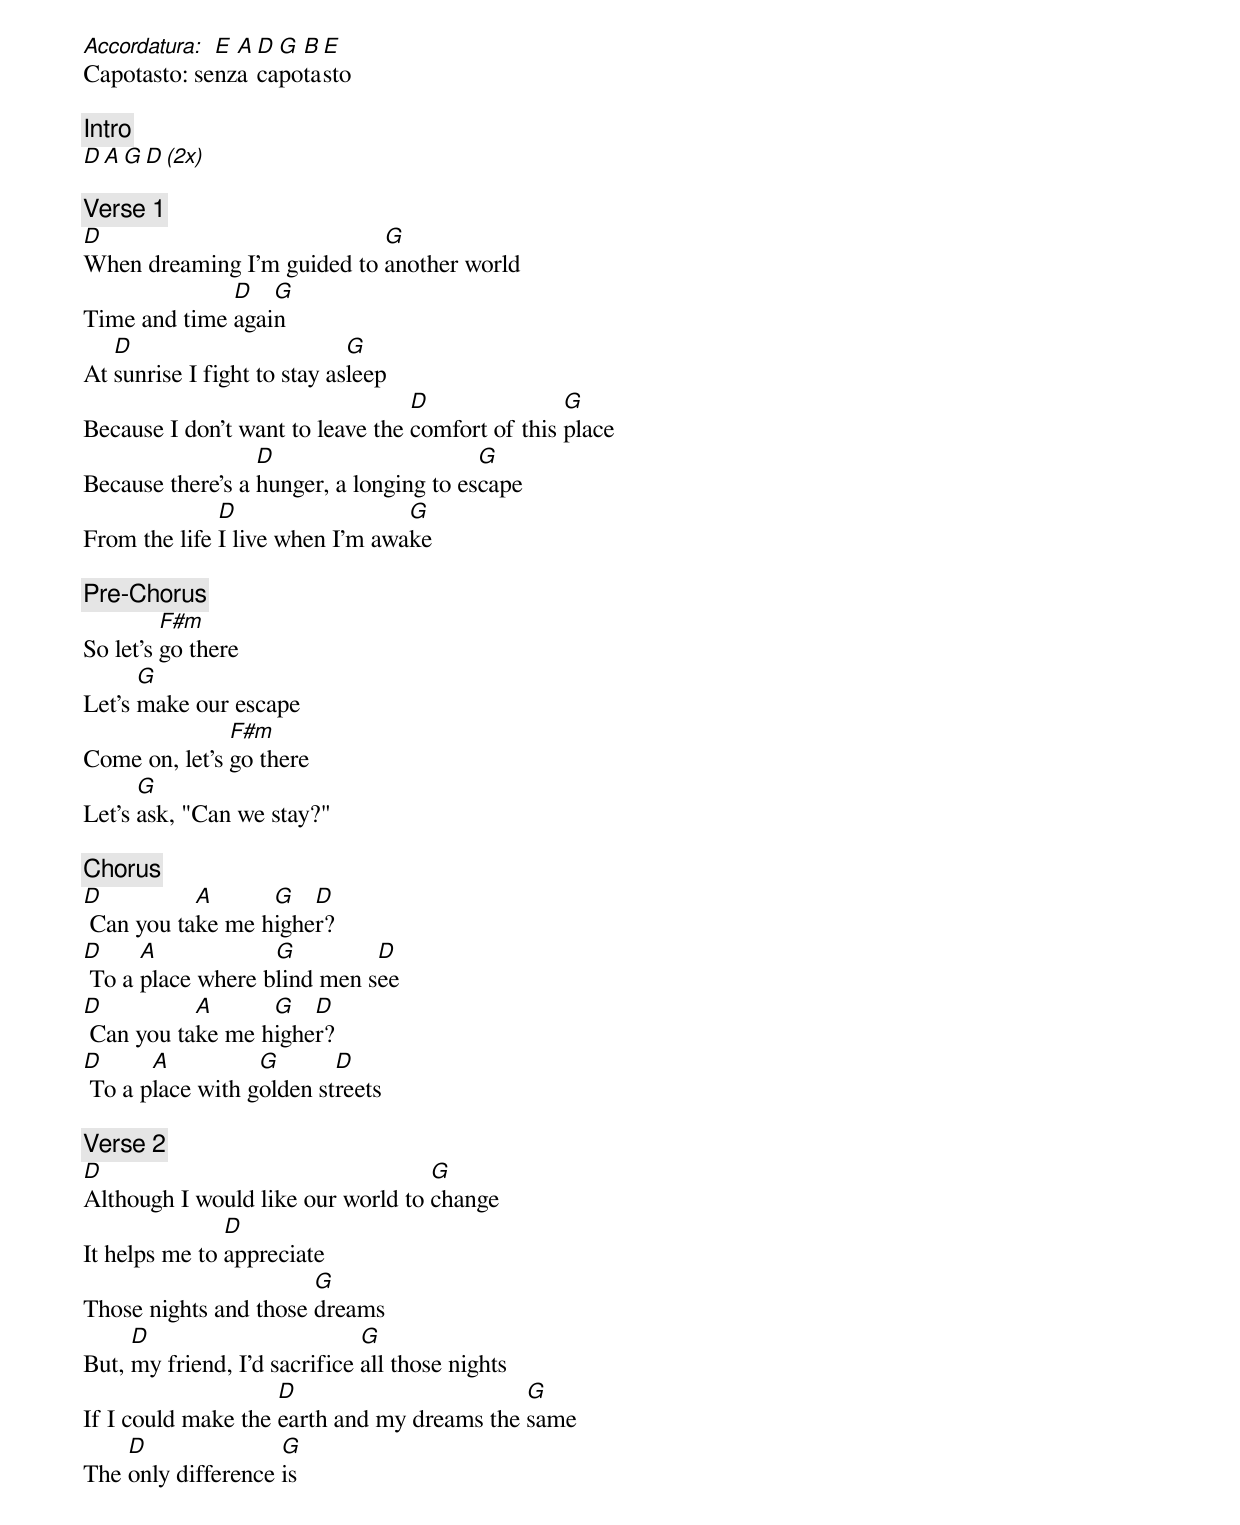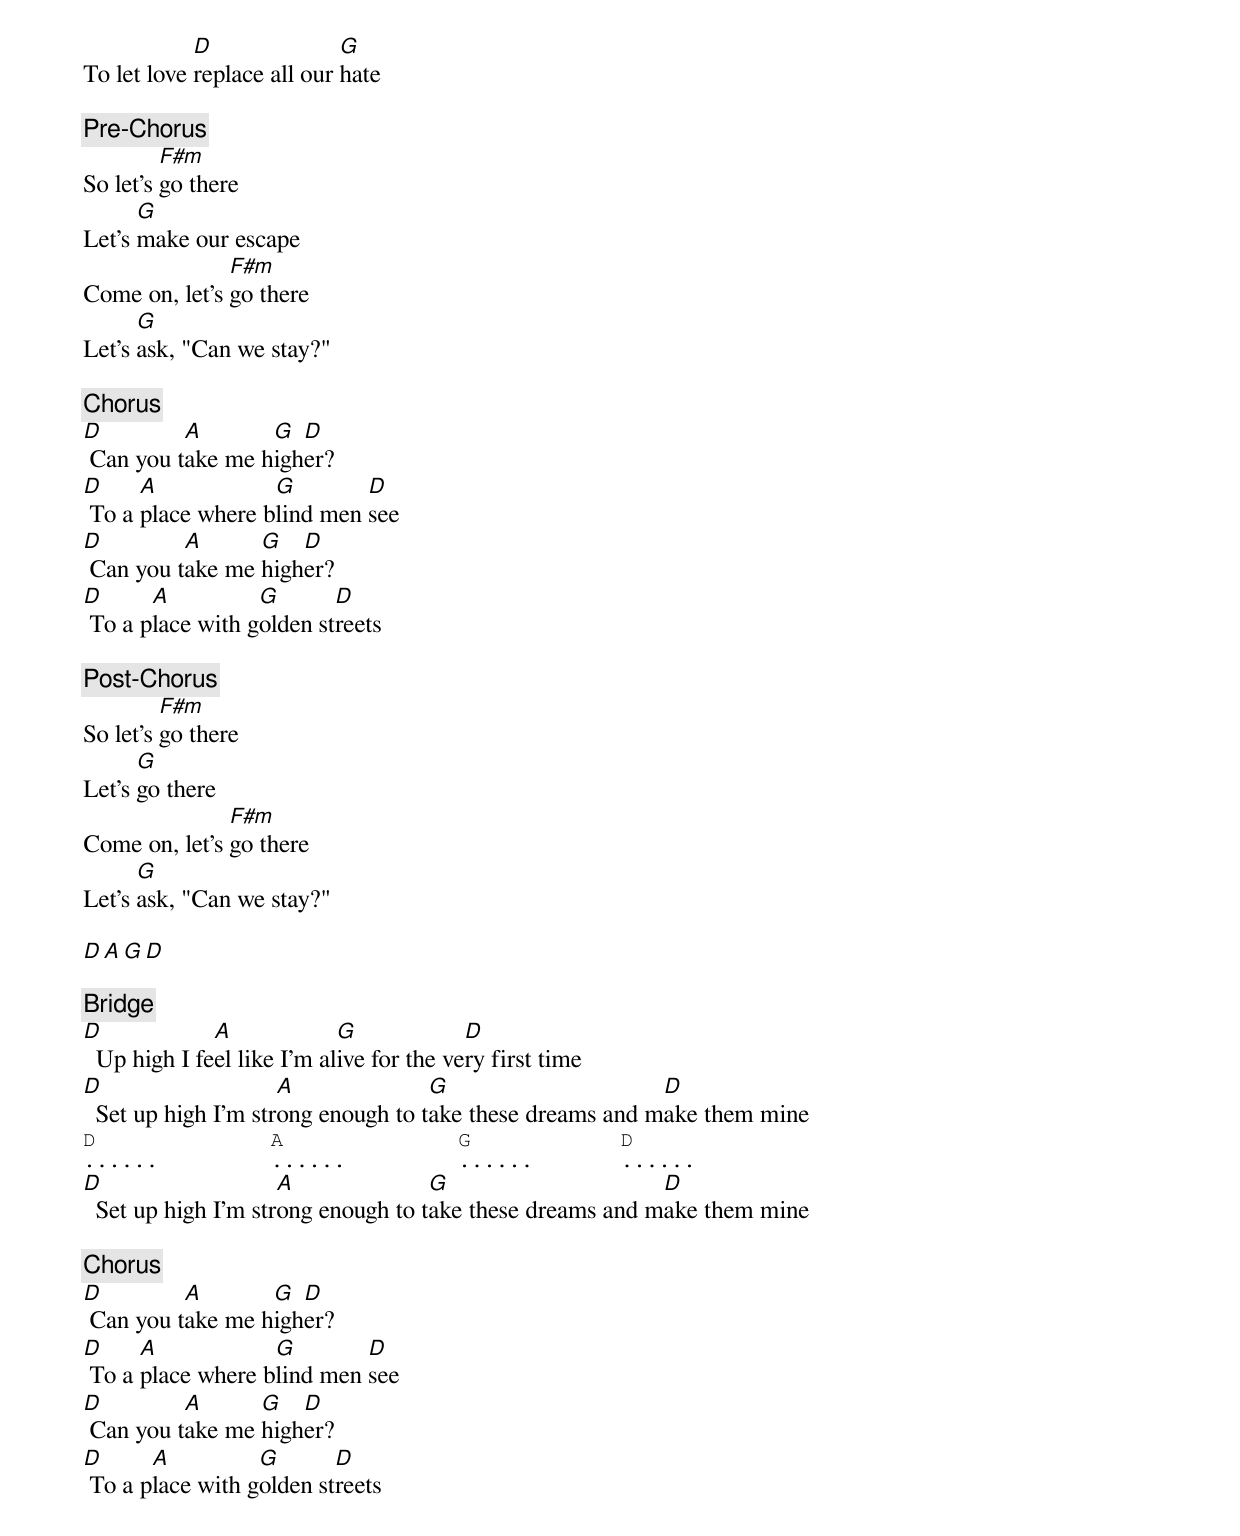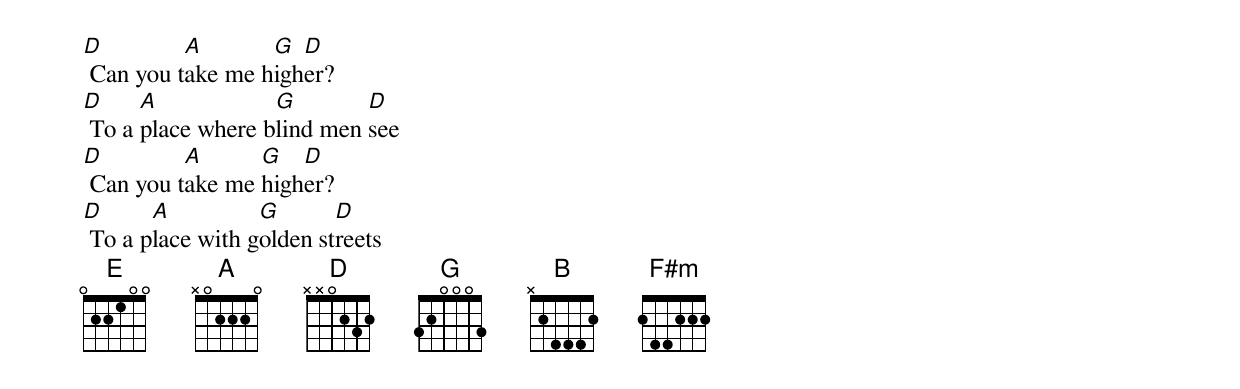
Accordatura: E A D G B E
Capotasto: senza capotasto

[Intro]
D  A  G  D  (2x)

[Verse 1]
D                           G
When dreaming I'm guided to another world
              D   G
Time and time again
   D                         G
At sunrise I fight to stay asleep
                                  D               G
Because I don't want to leave the comfort of this place
                  D                      G
Because there's a hunger, a longing to escape
              D                  G
From the life I live when I'm awake

[Pre-Chorus]
         F#m
So let's go there
      G
Let's make our escape
               F#m
Come on, let's go there
      G
Let's ask, "Can we stay?"

[Chorus]
D          A      G   D
 Can you take me higher?
D     A            G         D
 To a place where blind men see
D          A      G   D
 Can you take me higher?
D      A          G       D
 To a place with golden streets

[Verse 2]
D                                  G
Although I would like our world to change
               D
It helps me to appreciate
                       G
Those nights and those dreams
     D                        G
But, my friend, I'd sacrifice all those nights
                    D                       G
If I could make the earth and my dreams the same
    D               G
The only difference is
            D               G
To let love replace all our hate

[Pre-Chorus]
         F#m
So let's go there
      G
Let's make our escape
               F#m
Come on, let's go there
      G
Let's ask, "Can we stay?"

[Chorus]
D         A       G  D
 Can you take me higher?
D     A            G        D
 To a place where blind men see
D         A      G   D
 Can you take me higher?
D      A          G       D
 To a place with golden streets

[Post-Chorus]
         F#m
So let's go there
      G
Let's go there
               F#m
Come on, let's go there
      G
Let's ask, "Can we stay?"

D  A  G  D

[Bridge]
D             A             G             D
  Up high I feel like I'm alive for the very first time
D                    A              G                     D
  Set up high I'm strong enough to take these dreams and make them mine
D              A              G            D
......         ......         ......       ......
D                    A              G                     D
  Set up high I'm strong enough to take these dreams and make them mine

[Chorus]
D         A       G  D
 Can you take me higher?
D     A            G        D
 To a place where blind men see
D         A      G   D
 Can you take me higher?
D      A          G       D
 To a place with golden streets
D         A       G  D
 Can you take me higher?
D     A            G        D
 To a place where blind men see
D         A      G   D
 Can you take me higher?
D      A          G       D
 To a place with golden streets
